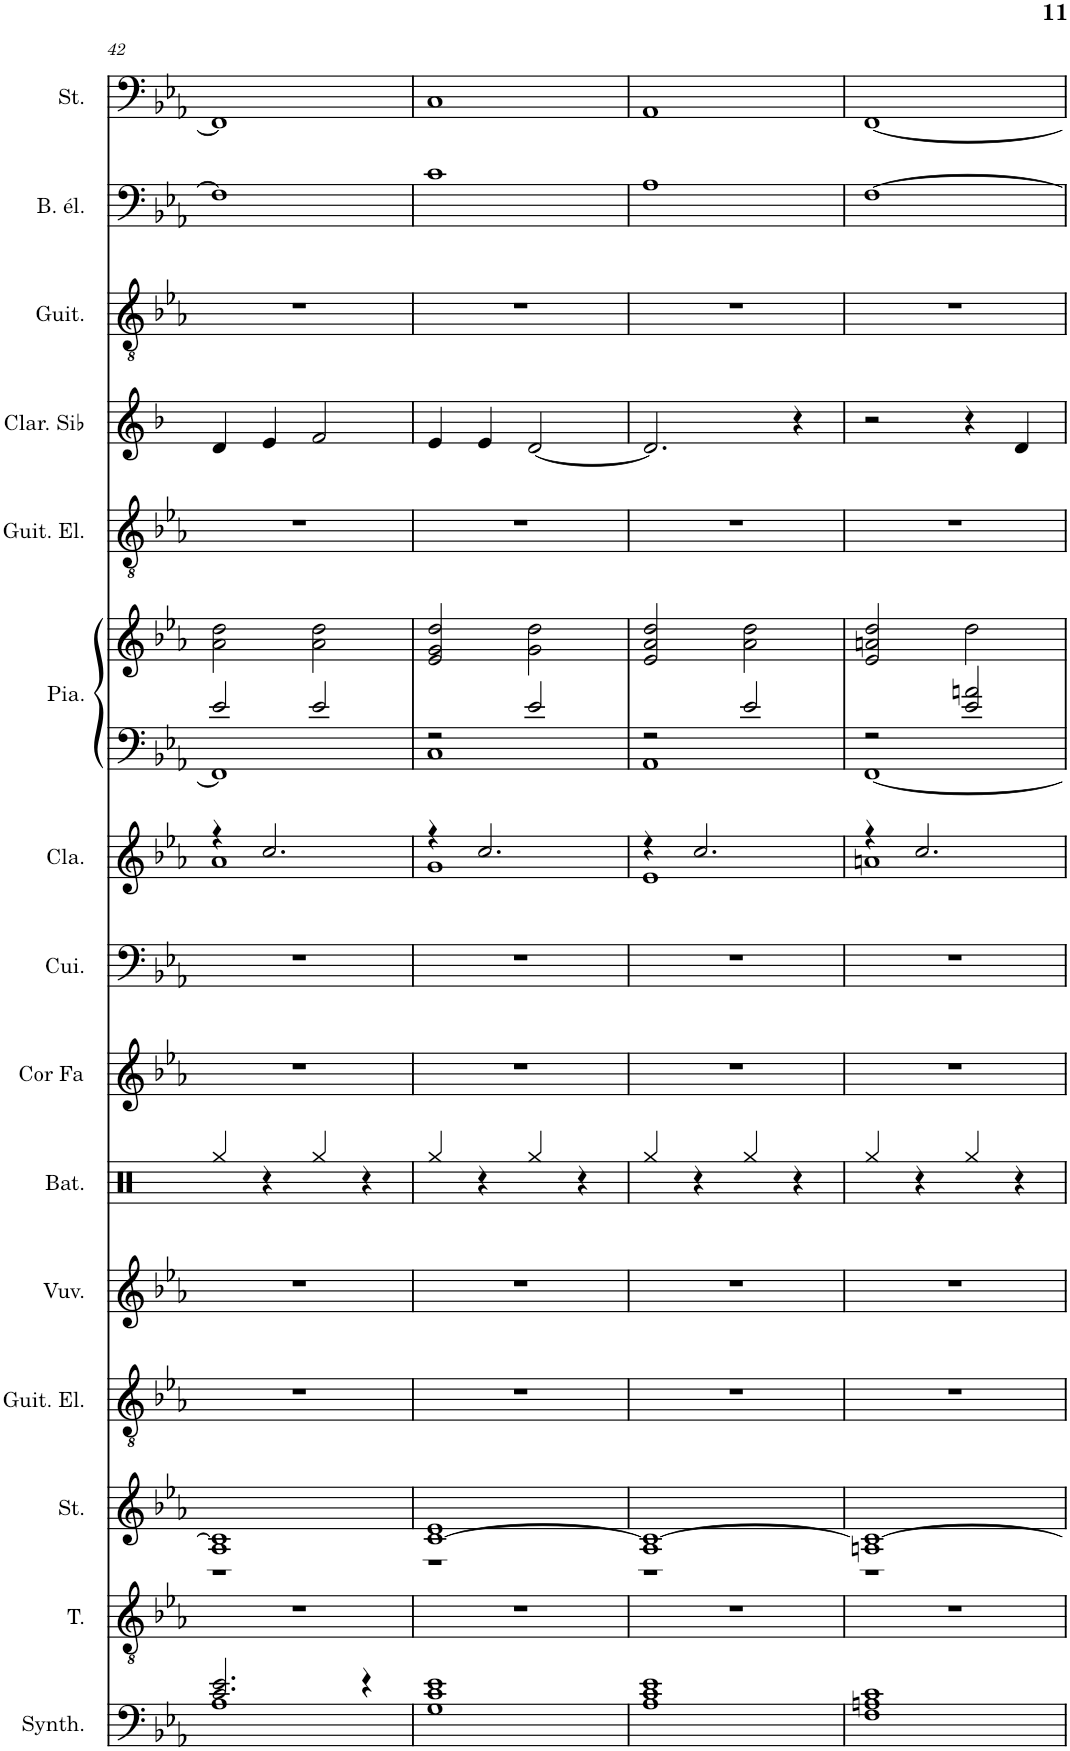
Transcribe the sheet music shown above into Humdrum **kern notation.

**kern	**kern	**kern	**kern	**kern	**kern	**kern	**kern	**kern	**kern	**kern	**kern	**kern	**kern	**kern	**kern
*part15	*part14	*part13	*part12	*part11	*part10	*part9	*part8	*part7	*part6	*part6	*part5	*part4	*part3	*part2	*part1
*staff16	*staff15	*staff14	*staff13	*staff12	*staff11	*staff10	*staff9	*staff8	*staff7	*staff6	*staff5	*staff4	*staff3	*staff2	*staff1
*I"Synthétiseur d'instruments à cordes	*I"Ténor	*I"Cordes	*I"Guitare électrique	*I"Vuvuzela	*I"Batterie	*I"Cor en Fa	*I"Cuivres	*I"Clavecin	*I"Piano	*	*I"Guitare électrique	*I"Clarinette en Sib	*I"Guitare acoustique	*I"Basse électrique à 5 cordes	*I"Cordes, Adele - Skyfall
*I'Synth.	*I'T.	*	*I'Guit. El.	*I'Vuv.	*I'Bat.	*I'Cor Fa	*I'Cui.	*I'Cla.	*I'Pia.	*	*I'Guit. El.	*I'Clar. Sib	*I'Guit.	*I'B. él.	*
!!LO:PB:g=z
*clefF4	*clefGv2	*clefG2	*clefGv2	*clefG2	*clefX	*clefG2	*clefF4	*clefG2	*clefF4	*clefG2	*clefGv2	*clefG2	*clefGv2	*clefF4	*clefF4
*	*	*	*	*Trd1c2	*	*Trd4c7	*	*	*	*	*	*Trd1c2	*	*Trd7c12	*
*k[b-e-a-]	*k[b-e-a-]	*k[b-e-a-]	*k[b-e-a-]	*k[b-e-a-]	*k[]	*k[b-e-a-]	*k[b-e-a-]	*k[b-e-a-]	*k[b-e-a-]	*k[b-e-a-]	*k[b-e-a-]	*k[b-]	*k[b-e-a-]	*k[b-e-a-]	*k[b-e-a-]
*M4/4	*M4/4	*M4/4	*M4/4	*M4/4	*M4/4	*M4/4	*M4/4	*M4/4	*M4/4	*M4/4	*M4/4	*M4/4	*M4/4	*M4/4	*M4/4
=42	=42	=42	=42	=42	=42	=42	=42	=42	=42	=42	=42	=42	=42	=42	=42
*^	*	*^	*	*	*	*	*	*^	*^	*	*	*	*	*	*
2.c/ 2.e-/	1A-	1r	1A- 1c]	1r	1r	1r	4Rgg/	1r	1r	4r	1a-	2e-/	1FF]	2a-\ 2dd\	1r	4d/	1r	1F]	1FF]
.	.	.	.	.	.	.	4r	.	.	2.cc/	.	.	.	.	.	4e/	.	.	.
.	.	.	.	.	.	.	4Rgg/	.	.	.	.	2e-/	.	2a-\ 2dd\	.	2f/	.	.	.
4r	.	.	.	.	.	.	4r	.	.	.	.	.	.	.	.	.	.	.	.
*v	*v	*	*	*	*	*	*	*	*	*	*	*	*	*	*	*	*	*	*
=43	=43	=43	=43	=43	=43	=43	=43	=43	=43	=43	=43	=43	=43	=43	=43	=43	=43	=43
1G 1c 1e-	1r	[1c 1e-	1r	1r	1r	4Rgg/	1r	1r	4r	1g	2r	1C	2e-/ 2g/ 2dd/	1r	4e/	1r	1c	1C
.	.	.	.	.	.	4r	.	.	2.cc/	.	.	.	.	.	4e/	.	.	.
.	.	.	.	.	.	4Rgg/	.	.	.	.	2e-/	.	2g\ 2dd\	.	[2d/	.	.	.
.	.	.	.	.	.	4r	.	.	.	.	.	.	.	.	.	.	.	.
=44	=44	=44	=44	=44	=44	=44	=44	=44	=44	=44	=44	=44	=44	=44	=44	=44	=44	=44
1A- 1c 1e-	1r	1A- 1c_	1r	1r	1r	4Rgg/	1r	1r	4r	1e-	2r	1AA-	2e-/ 2a-/ 2dd/	1r	2.d/]	1r	1A-	1AA-
.	.	.	.	.	.	4r	.	.	2.cc/	.	.	.	.	.	.	.	.	.
.	.	.	.	.	.	4Rgg/	.	.	.	.	2e-/	.	2a-\ 2dd\	.	.	.	.	.
.	.	.	.	.	.	4r	.	.	.	.	.	.	.	.	4r	.	.	.
=45	=45	=45	=45	=45	=45	=45	=45	=45	=45	=45	=45	=45	=45	=45	=45	=45	=45	=45
1F 1An 1c	1r	1An 1c_	1r	1r	1r	4Rgg/	1r	1r	4r	1an	2r	[1FF	2e-/ 2an/ 2dd/	1r	2r	1r	[1F	[1FF
.	.	.	.	.	.	4r	.	.	2.cc/	.	.	.	.	.	.	.	.	.
.	.	.	.	.	.	4Rgg/	.	.	.	.	2e-/ 2an/	.	2dd\	.	4r	.	.	.
.	.	.	.	.	.	4r	.	.	.	.	.	.	.	.	4d/	.	.	.
*	*	*	*	*	*	*	*	*	*v	*v	*	*	*	*	*	*	*	*
*	*	*v	*v	*	*	*	*	*	*	*v	*v	*	*	*	*	*	*
=	=	=	=	=	=	=	=	=	=	=	=	=	=	=	=
*-	*-	*-	*-	*-	*-	*-	*-	*-	*-	*-	*-	*-	*-	*-	*-
